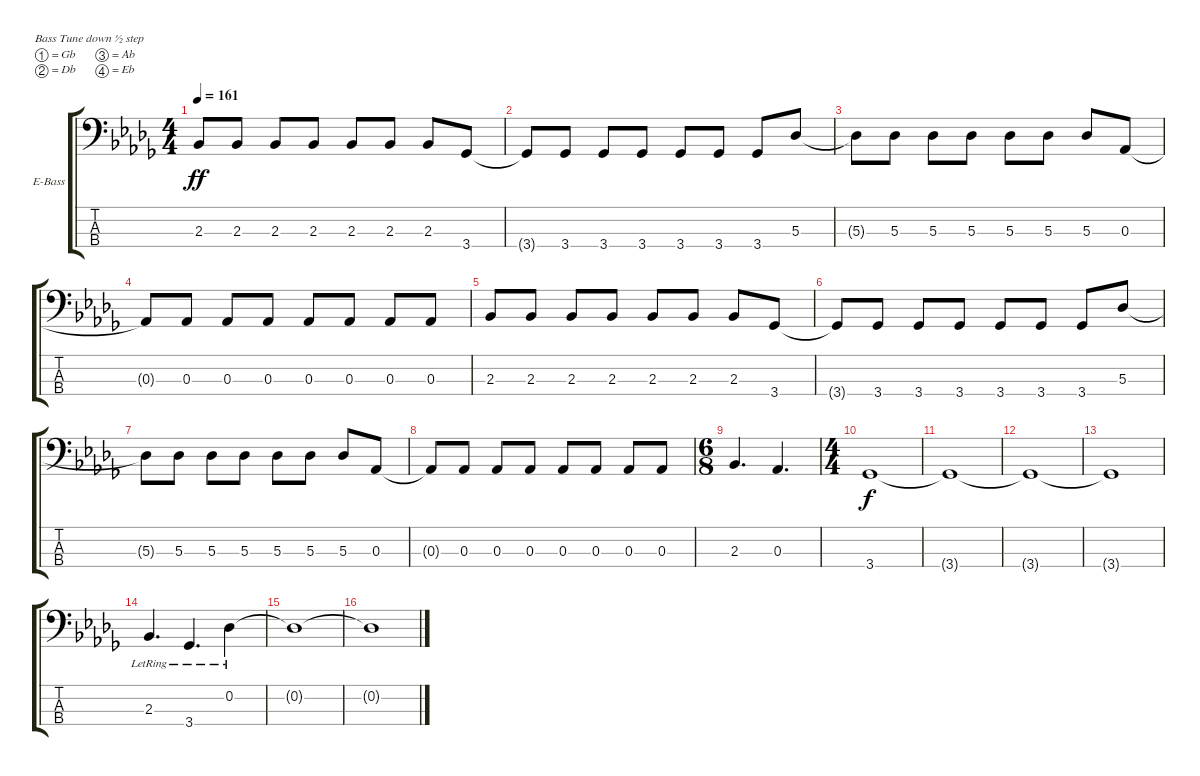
\bracketExtendMode groupsimilarinstruments
\firstSystemTrackNameOrientation horizontal
\otherSystemsTrackNameOrientation horizontal
\track ("Joe Principe - Bass" "E-Bass") {instrument electricbassfinger}
\staff {score tabs}
\tuning (Gb2 Db2 Ab1 Eb1)
\ts (4 4)
\tempo 161
\clef f4
\ks db
2.3{t}.8{dy ff} 2.3.8 2.3.8 2.3.8 2.3.8 2.3.8 2.3.8 3.4.8 |
3.4{t}.8 3.4.8 3.4.8 3.4.8 3.4.8 3.4.8 3.4.8 5.3.8 |
5.3{t}.8 5.3.8 5.3.8 5.3.8 5.3.8 5.3.8 5.3.8 0.3.8 |
0.3{t}.8 0.3.8 0.3.8 0.3.8 0.3.8 0.3.8 0.3.8 0.3.8 |
2.3.8 2.3.8 2.3.8 2.3.8 2.3.8 2.3.8 2.3.8 3.4.8 |
3.4{t}.8 3.4.8 3.4.8 3.4.8 3.4.8 3.4.8 3.4.8 5.3.8 |
\scale
0.585346 5.3{t}.8 5.3.8 5.3.8 5.3.8 5.3.8 5.3.8 5.3.8 0.3.8 |
\scale
0.190971 0.3{t}.8 0.3.8 0.3.8 0.3.8 0.3.8 0.3.8 0.3.8 0.3.8 |
\ts (6 8)
\scale
0.223684 2.3.4{d} 0.3.4{d} |
\ts (4 4)
3.4.1{dy f} |
3.4{t}.1 |
3.4{t}.1 |
3.4{t}.1 |
2.3{lr}.4{d} 3.4{lr}.4{d} 0.2{lr}.4 |
0.2{t}.1 |
0.2{t}.1
